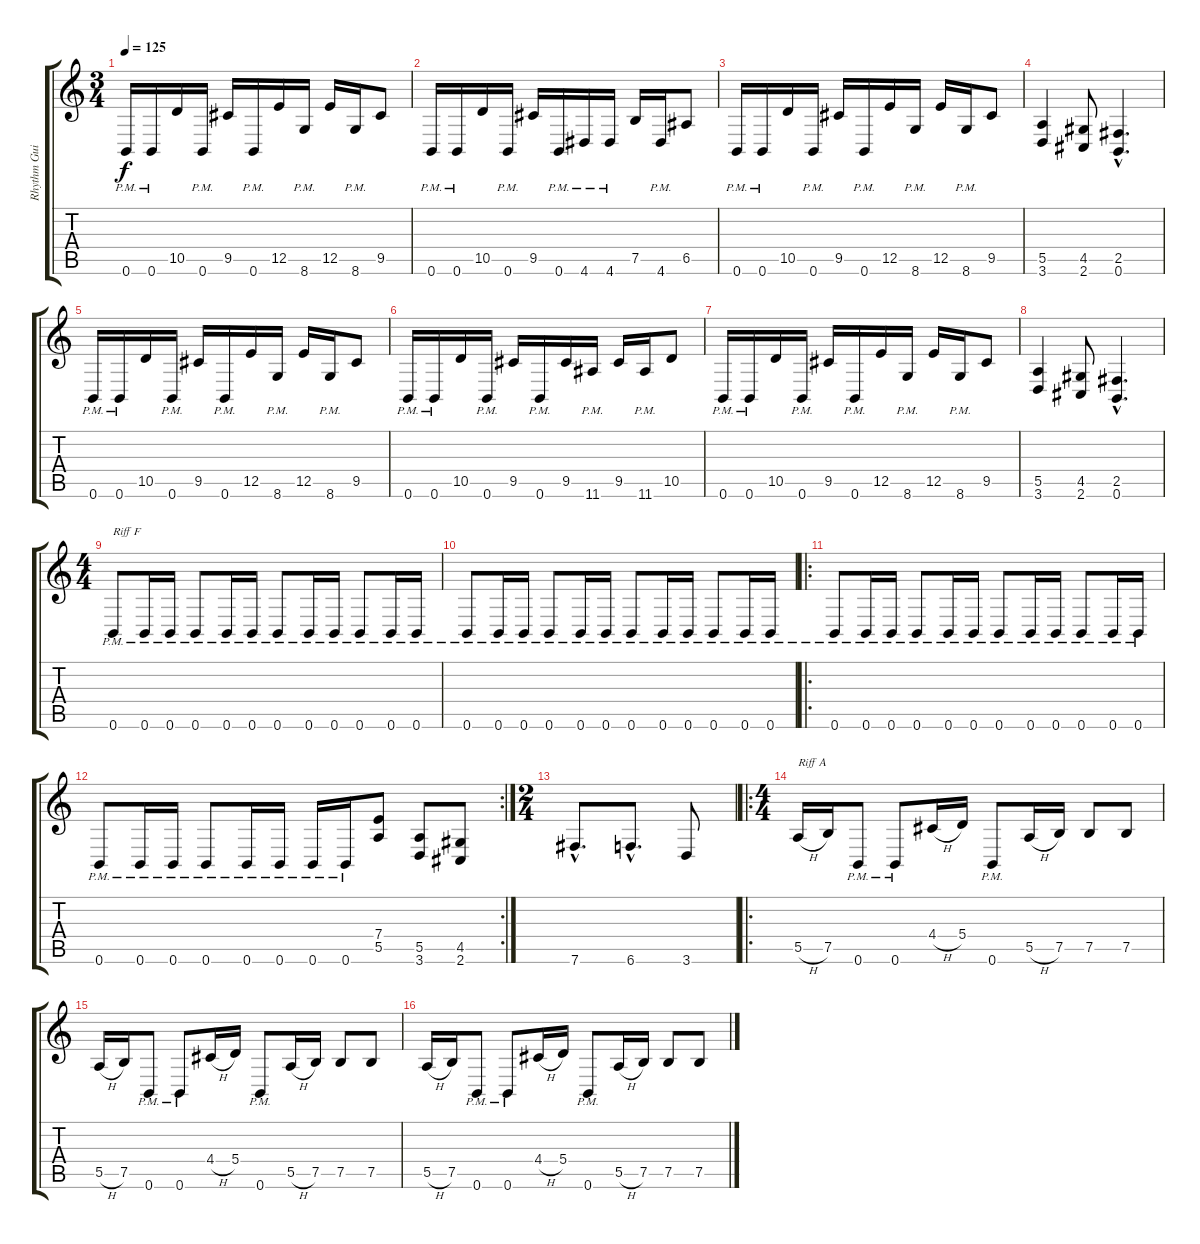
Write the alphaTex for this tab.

\track ("Rhythm Guitar" "Rhythm Gui") {instrument acousticguitarsteel}
\staff {score tabs}
\tuning (B3 Gb3 D3 A2 E2 B1) {hide}
\ts (3 4)
\tempo 125
\clef g2
\ks c
0.6{pm}.16{dy f} 0.6{pm}.16 10.5.16 0.6{pm}.16 9.5.16 0.6{pm}.16 12.5.16 8.6{pm}.16 12.5.16 8.6{pm}.16 9.5.8 |
0.6{pm}.16 0.6{pm}.16 10.5.16 0.6{pm}.16 9.5.16 0.6{pm}.16 4.6{pm}.16 4.6{pm}.16 7.5.16 4.6{pm}.16 6.5.8 |
0.6{pm}.16 0.6{pm}.16 10.5.16 0.6{pm}.16 9.5.16 0.6{pm}.16 12.5.16 8.6{pm}.16 12.5.16 8.6{pm}.16 9.5.8 |
(5.5 3.6).4 (4.5 2.6).8 (2.5{hac} 0.6{hac}).4{d} |
0.6{pm}.16 0.6{pm}.16 10.5.16 0.6{pm}.16 9.5.16 0.6{pm}.16 12.5.16 8.6{pm}.16 12.5.16 8.6{pm}.16 9.5.8 |
0.6{pm}.16 0.6{pm}.16 10.5.16 0.6{pm}.16 9.5.16 0.6{pm}.16 9.5.16 11.6{pm}.16 9.5.16 11.6{pm}.16 10.5.8 |
0.6{pm}.16 0.6{pm}.16 10.5.16 0.6{pm}.16 9.5.16 0.6{pm}.16 12.5.16 8.6{pm}.16 12.5.16 8.6{pm}.16 9.5.8 |
(5.5 3.6).4 (4.5 2.6).8 (2.5{hac} 0.6{hac}).4{d} |
\ts (4 4)
0.6{pm}.8{txt "Riff F"} 0.6{pm}.16 0.6{pm}.16 0.6{pm}.8 0.6{pm}.16 0.6{pm}.16 0.6{pm}.8 0.6{pm}.16 0.6{pm}.16 0.6{pm}.8 0.6{pm}.16 0.6{pm}.16 |
0.6{pm}.8 0.6{pm}.16 0.6{pm}.16 0.6{pm}.8 0.6{pm}.16 0.6{pm}.16 0.6{pm}.8 0.6{pm}.16 0.6{pm}.16 0.6{pm}.8 0.6{pm}.16 0.6{pm}.16 |
\ro
0.6{pm}.8 0.6{pm}.16 0.6{pm}.16 0.6{pm}.8 0.6{pm}.16 0.6{pm}.16 0.6{pm}.8 0.6{pm}.16 0.6{pm}.16 0.6{pm}.8 0.6{pm}.16 0.6{pm}.16 |
\rc 2
0.6{pm}.8 0.6{pm}.16 0.6{pm}.16 0.6{pm}.8 0.6{pm}.16 0.6{pm}.16 0.6{pm}.16 0.6{pm}.16 (7.4 5.5).8 (5.5 3.6).8 (4.5 2.6).8 |
\ts (2 4)
7.6{hac}.8{d} 6.6{hac}.8{d} 3.6.8 |
\ro
\ts (4 4)
5.5{h}.16{txt "Riff A"} 7.5.16 0.6{pm}.8 0.6{pm}.8 4.4{h}.16 5.4.16 0.6{pm}.8 5.5{h}.16 7.5.16 7.5.8 7.5.8 |
5.5{h}.16 7.5.16 0.6{pm}.8 0.6{pm}.8 4.4{h}.16 5.4.16 0.6{pm}.8 5.5{h}.16 7.5.16 7.5.8 7.5.8 |
5.5{h}.16 7.5.16 0.6{pm}.8 0.6{pm}.8 4.4{h}.16 5.4.16 0.6{pm}.8 5.5{h}.16 7.5.16 7.5.8 7.5.8
